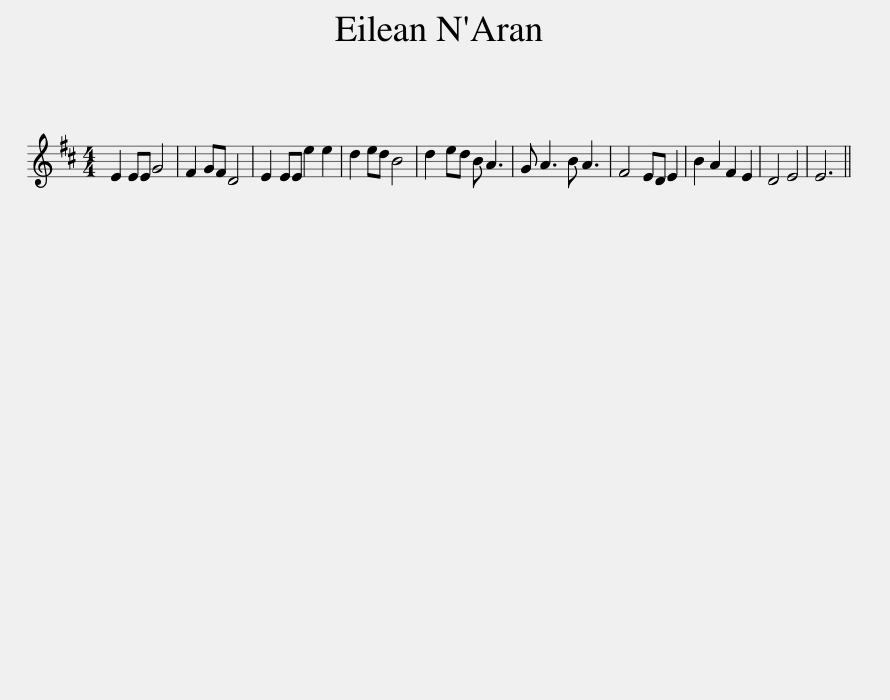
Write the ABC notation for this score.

X:1
L:1/8
M:4/4
I:linebreak $
K:D
V:1 treble
V:1
 E2 EE G4 | F2 GF D4 | E2 EE e2 e2 | d2 ed B4 | d2 ed B A3 | %5
 G A3 B A3 | F4 ED E2 | B2 A2 F2 E2 | D4 E4 | E6 || %10
